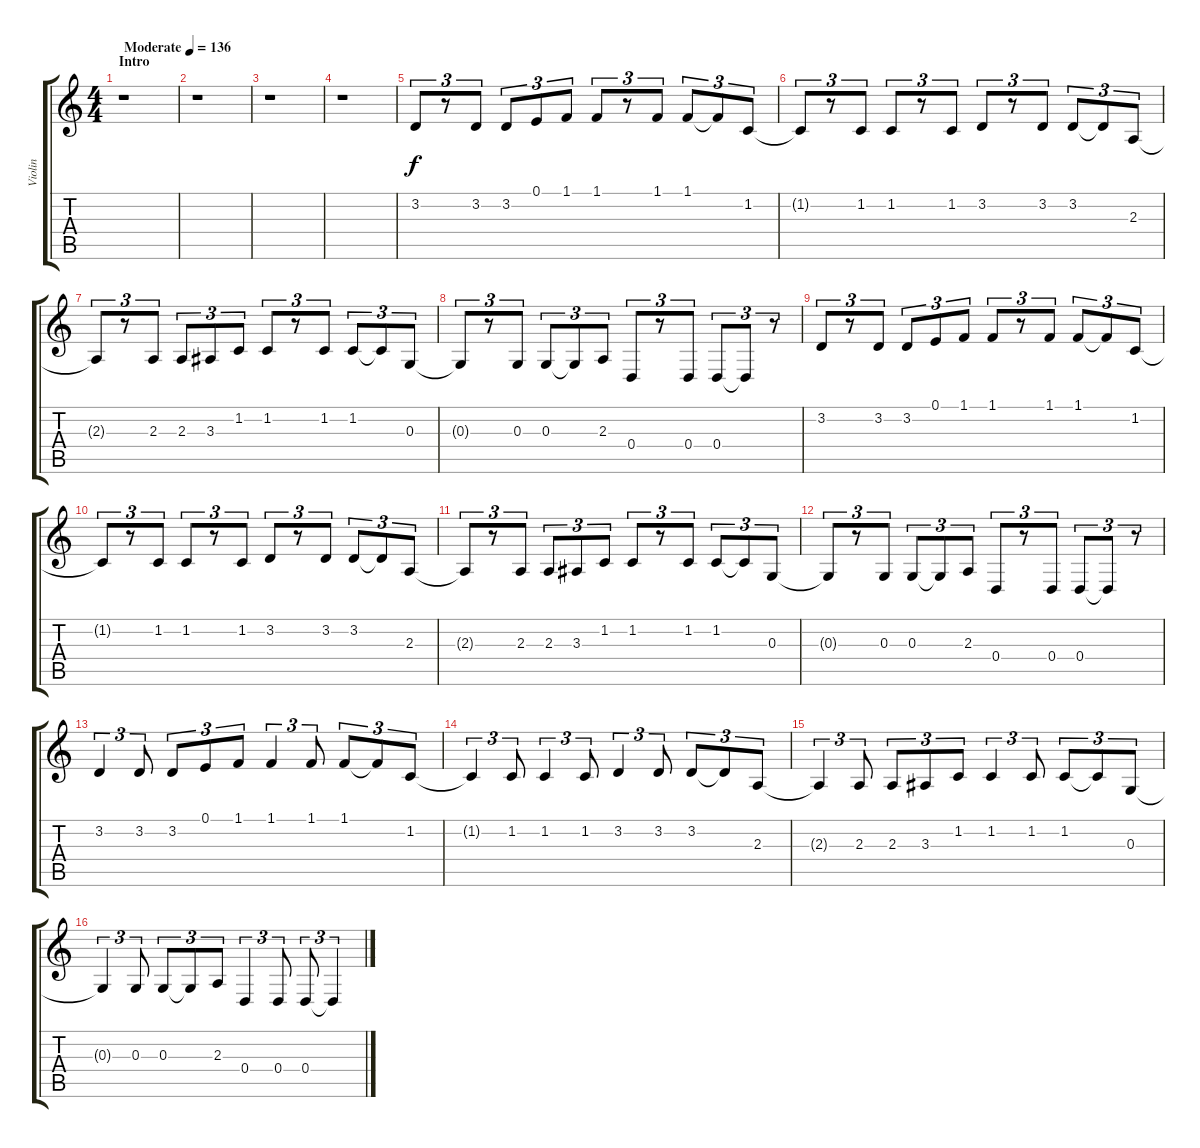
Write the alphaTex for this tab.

\track ("Violin" "Violin") {instrument violin}
\staff {score tabs}
\tuning (E4 B3 G3 D3 A2 E2) {hide}
\ts (4 4)
\section ("" "Intro")
\tempo (136 "Moderate")
\clef g2
\ks c
r.1{dy f instrument violin} |
r.1 |
r.1 |
r.1 |
3.2.8{tu (3 2)} r.8{tu (3 2)} 3.2.8{tu (3 2)} 3.2.8{tu (3 2)} 0.1.8{tu (3 2)} 1.1.8{tu (3 2)} 1.1.8{tu (3 2)} r.8{tu (3 2)} 1.1.8{tu (3 2)} 1.1.8{tu (3 2)} 1.1{t}.8{tu (3 2)} 1.2.8{tu (3 2)} |
1.2{t}.8{tu (3 2)} r.8{tu (3 2)} 1.2.8{tu (3 2)} 1.2.8{tu (3 2)} r.8{tu (3 2)} 1.2.8{tu (3 2)} 3.2.8{tu (3 2)} r.8{tu (3 2)} 3.2.8{tu (3 2)} 3.2.8{tu (3 2)} 3.2{t}.8{tu (3 2)} 2.3.8{tu (3 2)} |
2.3{t}.8{tu (3 2)} r.8{tu (3 2)} 2.3.8{tu (3 2)} 2.3.8{tu (3 2)} 3.3.8{tu (3 2)} 1.2.8{tu (3 2)} 1.2.8{tu (3 2)} r.8{tu (3 2)} 1.2.8{tu (3 2)} 1.2.8{tu (3 2)} 1.2{t}.8{tu (3 2)} 0.3.8{tu (3 2)} |
0.3{t}.8{tu (3 2)} r.8{tu (3 2)} 0.3.8{tu (3 2)} 0.3.8{tu (3 2)} 0.3{t}.8{tu (3 2)} 2.3.8{tu (3 2)} 0.4.8{tu (3 2)} r.8{tu (3 2)} 0.4.8{tu (3 2)} 0.4.8{tu (3 2)} 0.4{t}.8{tu (3 2)} r.8{tu (3 2)} |
3.2.8{tu (3 2)} r.8{tu (3 2)} 3.2.8{tu (3 2)} 3.2.8{tu (3 2)} 0.1.8{tu (3 2)} 1.1.8{tu (3 2)} 1.1.8{tu (3 2)} r.8{tu (3 2)} 1.1.8{tu (3 2)} 1.1.8{tu (3 2)} 1.1{t}.8{tu (3 2)} 1.2.8{tu (3 2)} |
1.2{t}.8{tu (3 2)} r.8{tu (3 2)} 1.2.8{tu (3 2)} 1.2.8{tu (3 2)} r.8{tu (3 2)} 1.2.8{tu (3 2)} 3.2.8{tu (3 2)} r.8{tu (3 2)} 3.2.8{tu (3 2)} 3.2.8{tu (3 2)} 3.2{t}.8{tu (3 2)} 2.3.8{tu (3 2)} |
2.3{t}.8{tu (3 2)} r.8{tu (3 2)} 2.3.8{tu (3 2)} 2.3.8{tu (3 2)} 3.3.8{tu (3 2)} 1.2.8{tu (3 2)} 1.2.8{tu (3 2)} r.8{tu (3 2)} 1.2.8{tu (3 2)} 1.2.8{tu (3 2)} 1.2{t}.8{tu (3 2)} 0.3.8{tu (3 2)} |
0.3{t}.8{tu (3 2)} r.8{tu (3 2)} 0.3.8{tu (3 2)} 0.3.8{tu (3 2)} 0.3{t}.8{tu (3 2)} 2.3.8{tu (3 2)} 0.4.8{tu (3 2)} r.8{tu (3 2)} 0.4.8{tu (3 2)} 0.4.8{tu (3 2)} 0.4{t}.8{tu (3 2)} r.8{tu (3 2)} |
3.2.4{tu (3 2)} 3.2.8{tu (3 2)} 3.2.8{tu (3 2)} 0.1.8{tu (3 2)} 1.1.8{tu (3 2)} 1.1.4{tu (3 2)} 1.1.8{tu (3 2)} 1.1.8{tu (3 2)} 1.1{t}.8{tu (3 2)} 1.2.8{tu (3 2)} |
1.2{t}.4{tu (3 2)} 1.2.8{tu (3 2)} 1.2.4{tu (3 2)} 1.2.8{tu (3 2)} 3.2.4{tu (3 2)} 3.2.8{tu (3 2)} 3.2.8{tu (3 2)} 3.2{t}.8{tu (3 2)} 2.3.8{tu (3 2)} |
2.3{t}.4{tu (3 2)} 2.3.8{tu (3 2)} 2.3.8{tu (3 2)} 3.3.8{tu (3 2)} 1.2.8{tu (3 2)} 1.2.4{tu (3 2)} 1.2.8{tu (3 2)} 1.2.8{tu (3 2)} 1.2{t}.8{tu (3 2)} 0.3.8{tu (3 2)} |
0.3{t}.4{tu (3 2)} 0.3.8{tu (3 2)} 0.3.8{tu (3 2)} 0.3{t}.8{tu (3 2)} 2.3.8{tu (3 2)} 0.4.4{tu (3 2)} 0.4.8{tu (3 2)} 0.4.8{tu (3 2)} 0.4{t}.4{tu (3 2)}
